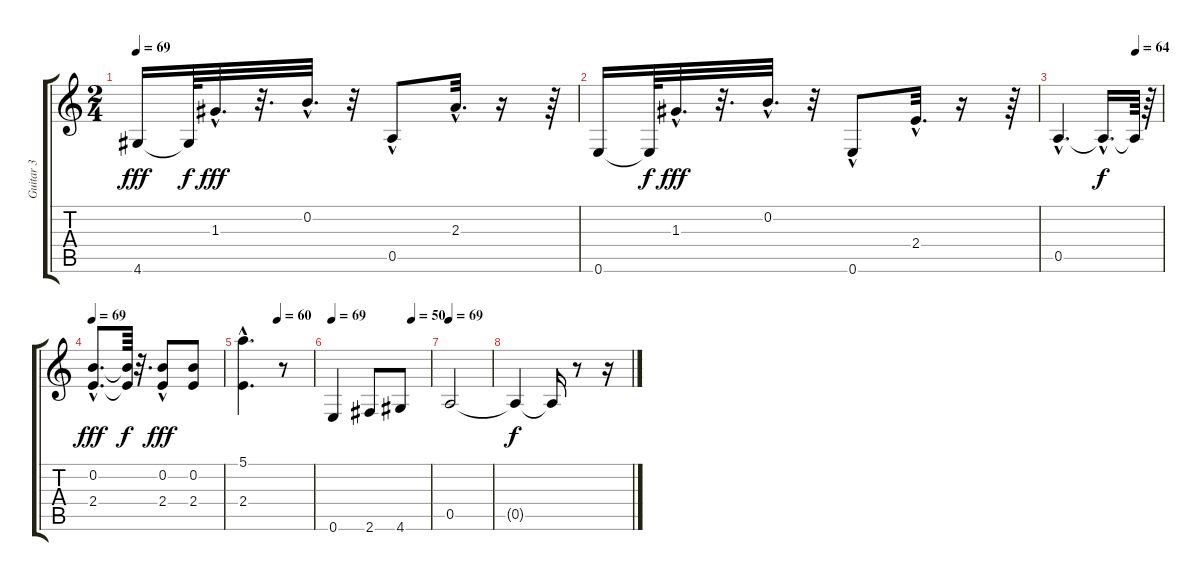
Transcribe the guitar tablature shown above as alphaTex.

\track ("Guitar 3" "Guitar 3") {instrument acousticguitarnylon}
\staff {score tabs}
\tuning (E4 B3 G3 D3 A2 E2) {hide}
\ts (2 4)
\tempo 69
\clef g2
\ks c
4.6.16{dy fff} 4.6{t}.64{dy f} 1.3{hac}.32{d dy fff} r.32{d} 0.2{hac}.32{d} r.32 0.5{hac}.8 2.3{hac}.32{d} r.16 r.64 |
0.6.16 0.6{t}.64{dy f} 1.3{hac}.32{d dy fff} r.32{d} 0.2{hac}.32{d} r.32 0.6{hac}.8 2.4{hac}.32{d} r.16 r.64 |
\tempo (64 0.75)
0.5{hac}.4{d} 0.5{hac t}.16{d dy f} 0.5{t}.64 r.64 |
\tempo 69
(0.2{hac} 2.4{hac}).8{d dy fff} (0.2{t} 2.4{t}).64{dy f} r.32{d} (0.2{hac} 2.4).8{dy fff} (0.2 2.4).8 |
\tempo (60 0.5)
(5.1 2.4{hac}).4{d} r.8 |
\tempo 69
\tempo (50 0.8125)
0.6.4 2.6.8 4.6.8 |
\tempo 69
0.5.2 |
0.5{t}.4{dy f} 0.5{t}.16 r.8 r.16
